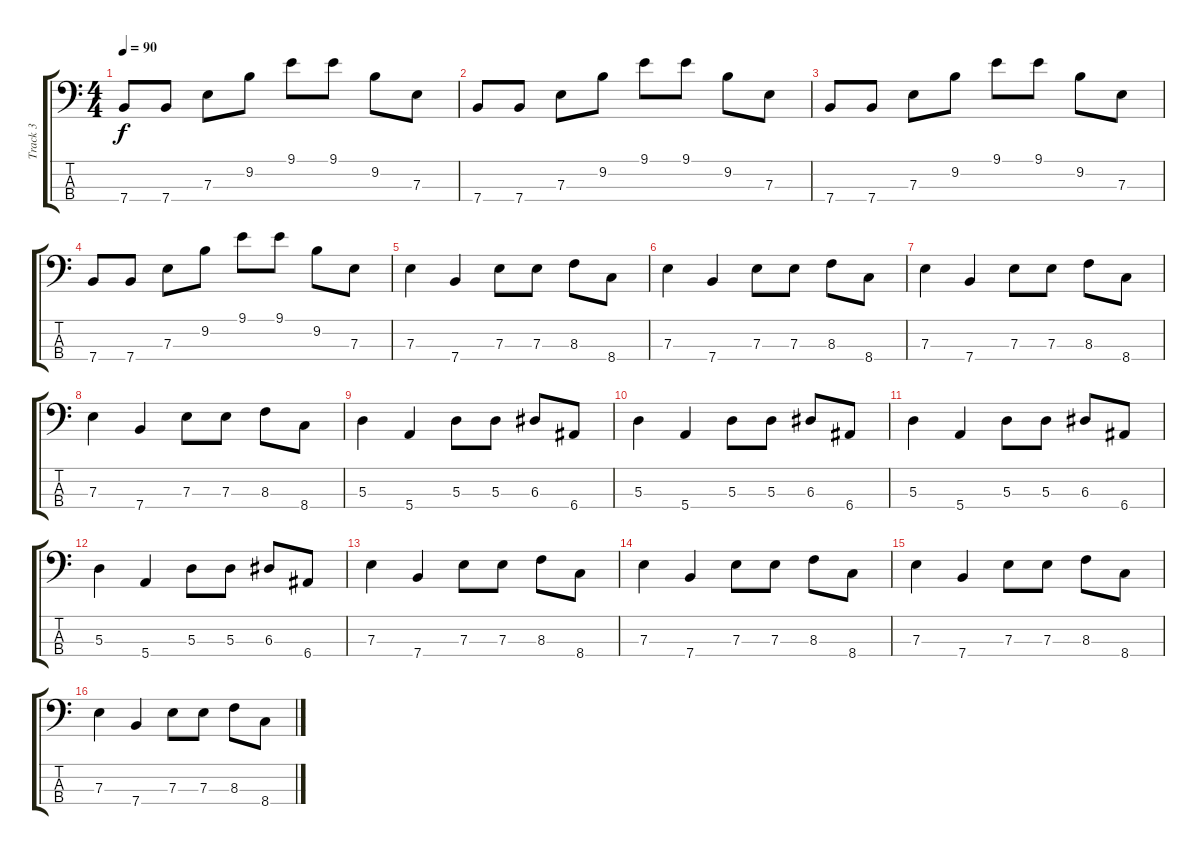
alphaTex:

\track ("Track 3" "Track 3") {instrument electricbassfinger}
\staff {score tabs}
\tuning (G2 D2 A1 E1) {hide}
\ts (4 4)
\tempo 90
\clef f4
\ks c
7.4.8{dy f} 7.4.8 7.3.8 9.2.8 9.1.8 9.1.8 9.2.8 7.3.8 |
7.4.8 7.4.8 7.3.8 9.2.8 9.1.8 9.1.8 9.2.8 7.3.8 |
7.4.8 7.4.8 7.3.8 9.2.8 9.1.8 9.1.8 9.2.8 7.3.8 |
7.4.8 7.4.8 7.3.8 9.2.8 9.1.8 9.1.8 9.2.8 7.3.8 |
7.3.4 7.4.4 7.3.8 7.3.8 8.3.8 8.4.8 |
7.3.4 7.4.4 7.3.8 7.3.8 8.3.8 8.4.8 |
7.3.4 7.4.4 7.3.8 7.3.8 8.3.8 8.4.8 |
7.3.4 7.4.4 7.3.8 7.3.8 8.3.8 8.4.8 |
5.3.4 5.4.4 5.3.8 5.3.8 6.3.8 6.4.8 |
5.3.4 5.4.4 5.3.8 5.3.8 6.3.8 6.4.8 |
5.3.4 5.4.4 5.3.8 5.3.8 6.3.8 6.4.8 |
5.3.4 5.4.4 5.3.8 5.3.8 6.3.8 6.4.8 |
7.3.4 7.4.4 7.3.8 7.3.8 8.3.8 8.4.8 |
7.3.4 7.4.4 7.3.8 7.3.8 8.3.8 8.4.8 |
7.3.4 7.4.4 7.3.8 7.3.8 8.3.8 8.4.8 |
7.3.4 7.4.4 7.3.8 7.3.8 8.3.8 8.4.8
